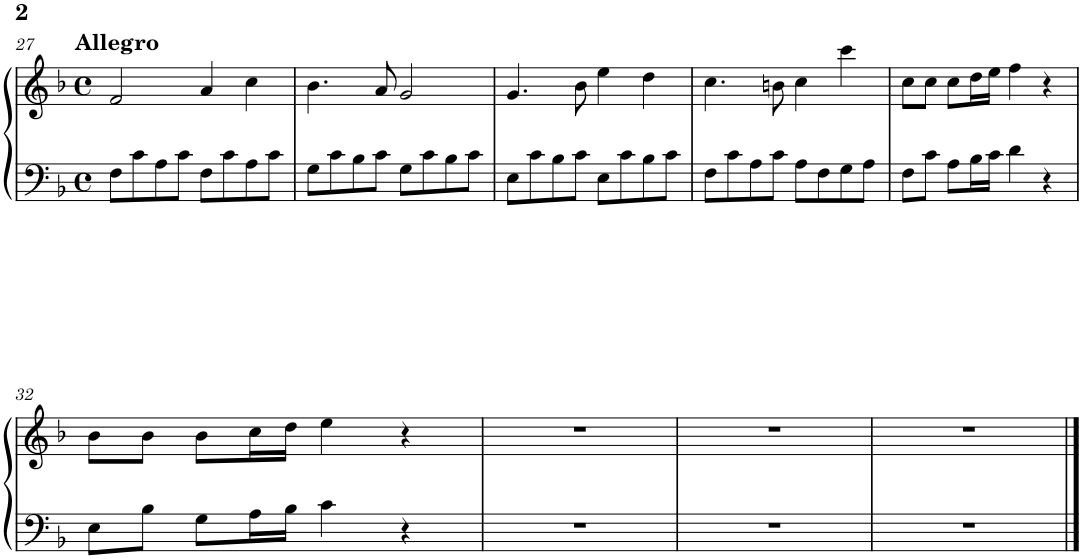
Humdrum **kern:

**kern	**kern
*part1	*part1
*staff2	*staff1
*I"Piano	*
*I'Pno.	*
!!LO:PB:g=z
*clefF4	*clefG2
*k[b-]	*k[b-]
*M4/4	*M4/4
*met(c)	*met(c)
=27	=27
!	!LO:TX:a:B:t=Allegro
8F\L	2f/
8c\	.
8A\	.
8c\J	.
8F\L	4a/
8c\	.
8A\	4cc\
8c\J	.
=28	=28
8G\L	4.b-\
8c\	.
8B-\	.
8c\J	8a/
8G\L	2g/
8c\	.
8B-\	.
8c\J	.
=29	=29
8E\L	4.g/
8c\	.
8B-\	.
8c\J	8b-\
8E\L	4ee\
8c\	.
8B-\	4dd\
8c\J	.
=30	=30
8F\L	4.cc\
8c\	.
8A\	.
8c\J	8bn\
8A\L	4cc\
8F\	.
8G\	4ccc\
8A\J	.
=31	=31
8F\L	8cc\L
8c\J	8cc\J
8A\L	8cc\L
16B-\L	16dd\L
16c\JJ	16ee\JJ
4d\	4ff\
4r	4r
!!LO:LB:g=z
=32	=32
8E\L	8b-\L
8B-\J	8b-\J
8G\L	8b-\L
16A\L	16cc\L
16B-\JJ	16dd\JJ
4c\	4ee\
4r	4r
=33	=33
1r	1r
=34	=34
1r	1r
=35	=35
1r	1r
==	==
*-	*-
